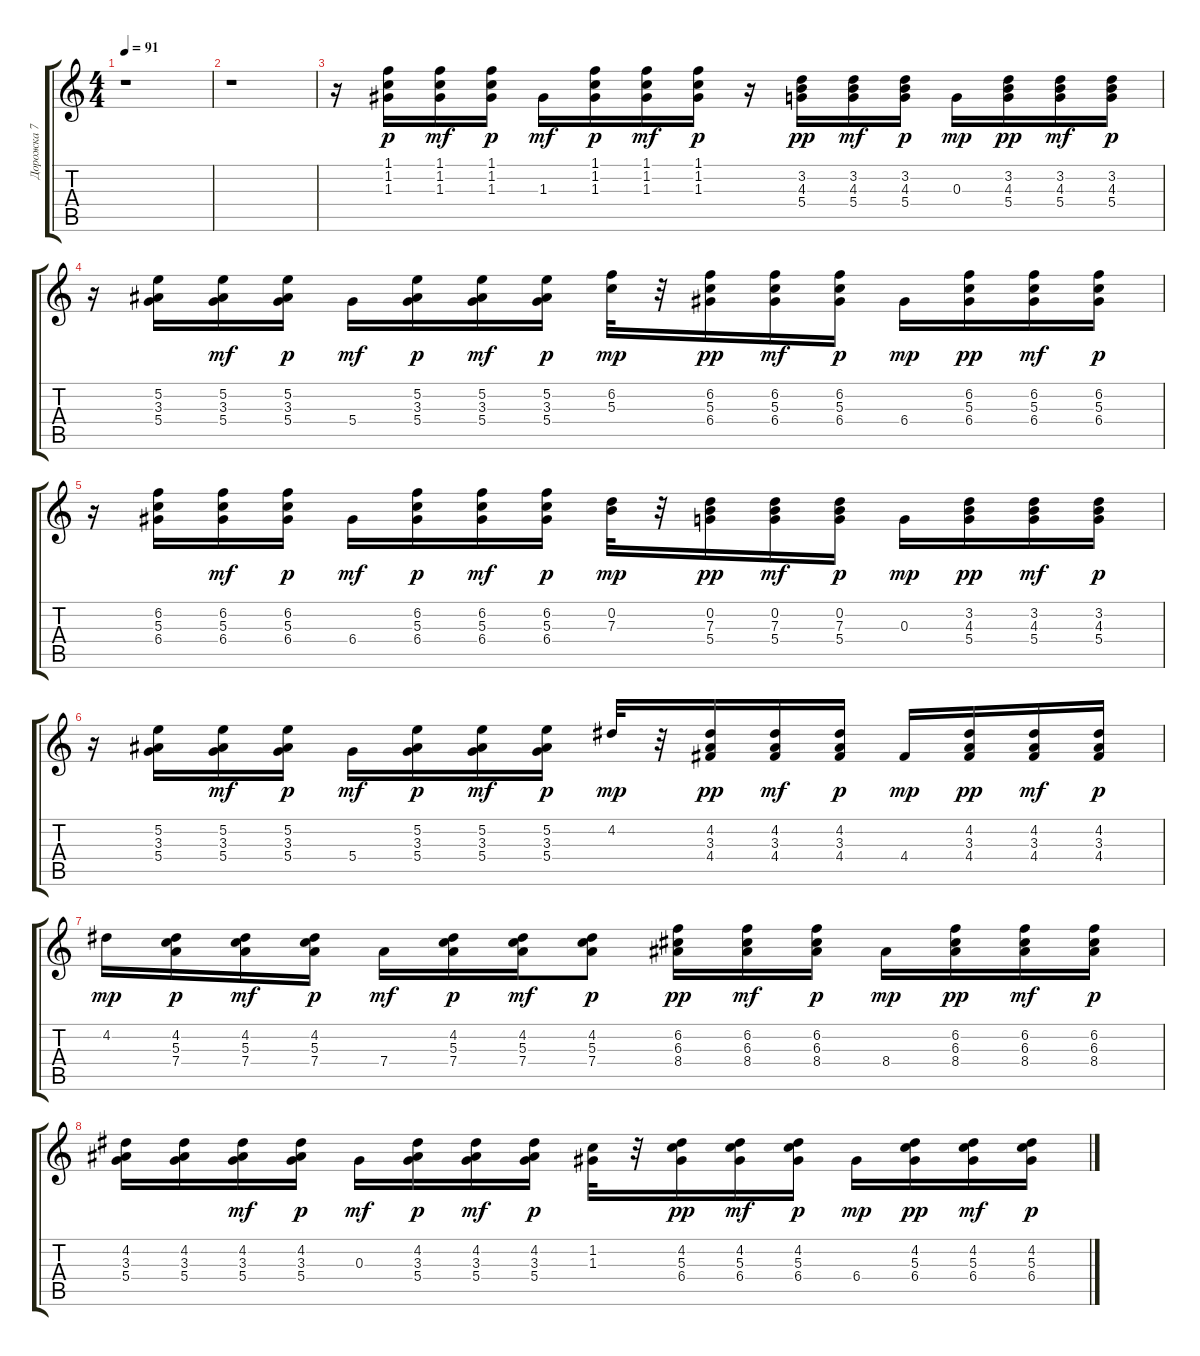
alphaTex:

\track ("Дорожка 7" "Дорожка 7") {instrument acousticguitarnylon}
\staff {score tabs}
\tuning (E4 B3 G3 D3 A2 E2) {hide}
\ts (4 4)
\tempo 91
\clef g2
\ks c
r.1{dy f} |
r.1 |
r.16 (1.1 1.2 1.3).16{dy p} (1.1 1.2 1.3).16{dy mf} (1.1 1.2 1.3).16{dy p} 1.3.16{dy mf} (1.1 1.2 1.3).16{dy p} (1.1 1.2 1.3).16{dy mf} (1.1 1.2 1.3).16{dy p} r.16 (3.2 4.3 5.4).16{dy pp} (3.2 4.3 5.4).16{dy mf} (3.2 4.3 5.4).16{dy p} 0.3.16{dy mp} (3.2 4.3 5.4).16{dy pp} (3.2 4.3 5.4).16{dy mf} (3.2 4.3 5.4).16{dy p} |
r.16 (5.2 3.3 5.4).16 (5.2 3.3 5.4).16{dy mf} (5.2 3.3 5.4).16{dy p} 5.4.16{dy mf} (5.2 3.3 5.4).16{dy p} (5.2 3.3 5.4).16{dy mf} (5.2 3.3 5.4).16{dy p} (6.2 5.3).32{dy mp} r.32 (6.2 5.3 6.4).16{dy pp} (6.2 5.3 6.4).16{dy mf} (6.2 5.3 6.4).16{dy p} 6.4.16{dy mp} (6.2 5.3 6.4).16{dy pp} (6.2 5.3 6.4).16{dy mf} (6.2 5.3 6.4).16{dy p} |
r.16 (6.2 5.3 6.4).16 (6.2 5.3 6.4).16{dy mf} (6.2 5.3 6.4).16{dy p} 6.4.16{dy mf} (6.2 5.3 6.4).16{dy p} (6.2 5.3 6.4).16{dy mf} (6.2 5.3 6.4).16{dy p} (0.2 7.3).32{dy mp} r.32 (0.2 7.3 5.4).16{dy pp} (0.2 7.3 5.4).16{dy mf} (0.2 7.3 5.4).16{dy p} 0.3.16{dy mp} (3.2 4.3 5.4).16{dy pp} (3.2 4.3 5.4).16{dy mf} (3.2 4.3 5.4).16{dy p} |
r.16 (5.2 3.3 5.4).16 (5.2 3.3 5.4).16{dy mf} (5.2 3.3 5.4).16{dy p} 5.4.16{dy mf} (5.2 3.3 5.4).16{dy p} (5.2 3.3 5.4).16{dy mf} (5.2 3.3 5.4).16{dy p} 4.2.32{dy mp} r.32 (4.2 3.3 4.4).16{dy pp} (4.2 3.3 4.4).16{dy mf} (4.2 3.3 4.4).16{dy p} 4.4.16{dy mp} (4.2 3.3 4.4).16{dy pp} (4.2 3.3 4.4).16{dy mf} (4.2 3.3 4.4).16{dy p} |
4.2.16{dy mp} (4.2 5.3 7.4).16{dy p} (4.2 5.3 7.4).16{dy mf} (4.2 5.3 7.4).16{dy p} 7.4.16{dy mf} (4.2 5.3 7.4).16{dy p} (4.2 5.3 7.4).16{dy mf} (4.2 5.3 7.4).8{dy p} (6.2 6.3 8.4).16{dy pp} (6.2 6.3 8.4).16{dy mf} (6.2 6.3 8.4).16{dy p} 8.4.16{dy mp} (6.2 6.3 8.4).16{dy pp} (6.2 6.3 8.4).16{dy mf} (6.2 6.3 8.4).16{dy p} |
(4.2 3.3 5.4).16 (4.2 3.3 5.4).16 (4.2 3.3 5.4).16{dy mf} (4.2 3.3 5.4).16{dy p} 0.3.16{dy mf} (4.2 3.3 5.4).16{dy p} (4.2 3.3 5.4).16{dy mf} (4.2 3.3 5.4).16{dy p} (1.2 1.3).32 r.32 (4.2 5.3 6.4).16{dy pp} (4.2 5.3 6.4).16{dy mf} (4.2 5.3 6.4).16{dy p} 6.4.16{dy mp} (4.2 5.3 6.4).16{dy pp} (4.2 5.3 6.4).16{dy mf} (4.2 5.3 6.4).16{dy p}
